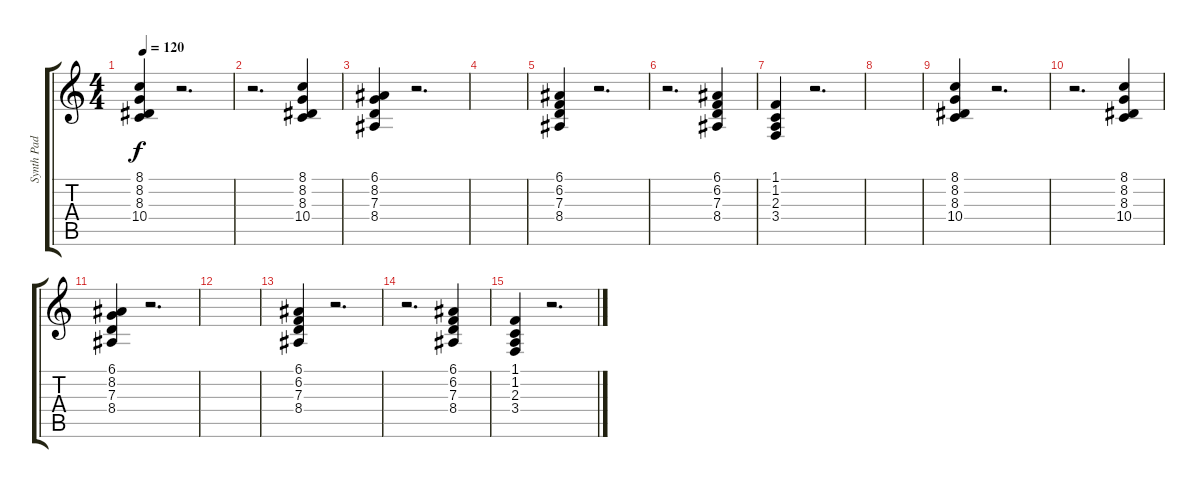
\track ("Synth Pad #2" "Synth Pad ") {instrument stringensemble1}
\staff {score tabs}
\tuning (E4 B3 G3 D3 A2 E2) {hide}
\ts (4 4)
\tempo 120
\clef g2
\ks c
(8.1 8.2 8.3 10.4).4{dy f} r.2{d} |
r.2{d} (8.1 8.2 8.3 10.4).4 |
(6.1 8.2 7.3 8.4).4 r.2{d} |
|
(6.1 6.2 7.3 8.4).4 r.2{d} |
r.2{d} (6.1 6.2 7.3 8.4).4 |
(1.1 1.2 2.3 3.4).4 r.2{d} |
|
(8.1 8.2 8.3 10.4).4 r.2{d} |
r.2{d} (8.1 8.2 8.3 10.4).4 |
(6.1 8.2 7.3 8.4).4 r.2{d} |
|
(6.1 6.2 7.3 8.4).4 r.2{d} |
r.2{d} (6.1 6.2 7.3 8.4).4 |
(1.1 1.2 2.3 3.4).4 r.2{d}
